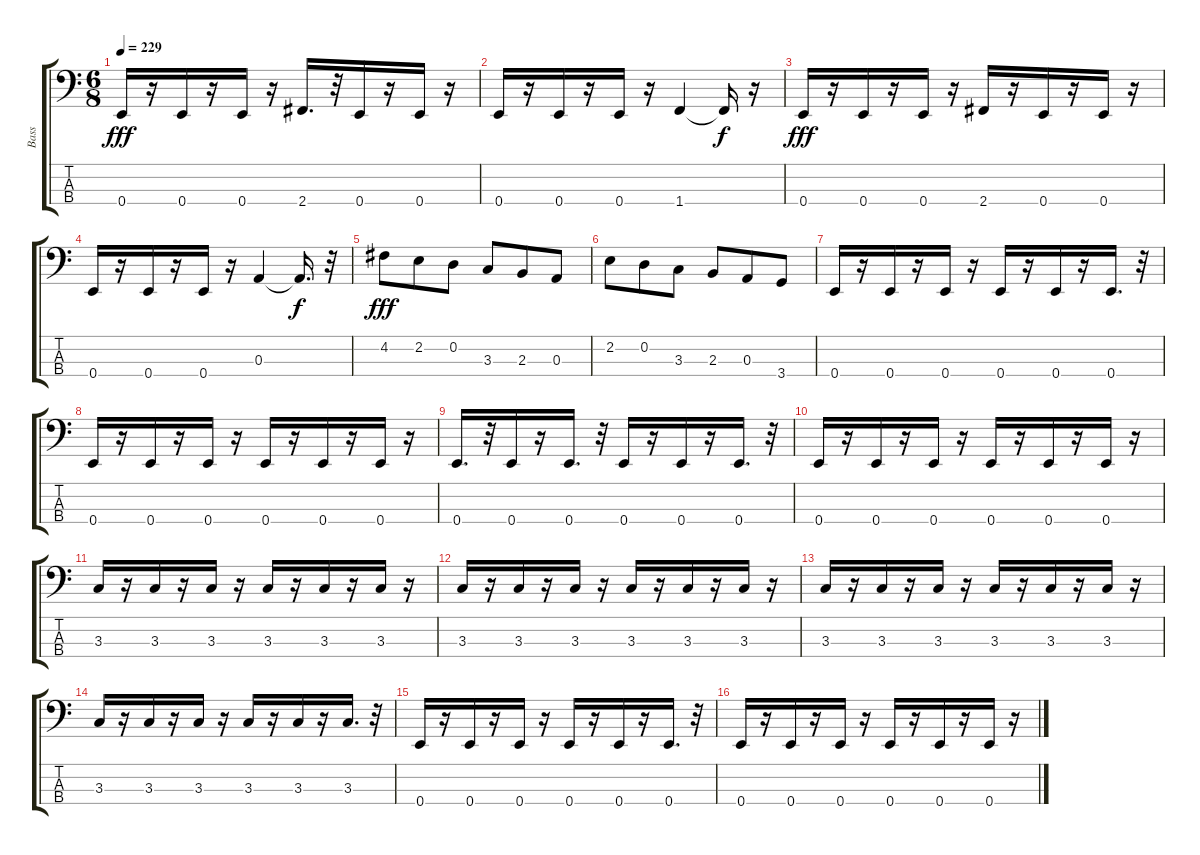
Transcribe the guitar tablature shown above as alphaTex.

\track ("Bass" "Bass") {instrument electricbasspick}
\staff {score tabs}
\tuning (G2 D2 A1 E1) {hide}
\ts (6 8)
\tempo 229
\clef f4
\ks c
0.4.16{dy fff} r.16 0.4.16 r.16 0.4.16 r.16 2.4.16{d} r.32 0.4.16 r.16 0.4.16 r.16 |
0.4.16 r.16 0.4.16 r.16 0.4.16 r.16 1.4.4 1.4{t}.16{dy f} r.16 |
0.4.16{dy fff} r.16 0.4.16 r.16 0.4.16 r.16 2.4.16 r.16 0.4.16 r.16 0.4.16 r.16 |
0.4.16 r.16 0.4.16 r.16 0.4.16 r.16 0.3.4 0.3{t}.16{d dy f} r.32 |
4.2.8{dy fff} 2.2.8 0.2.8 3.3.8 2.3.8 0.3.8 |
2.2.8 0.2.8 3.3.8 2.3.8 0.3.8 3.4.8 |
0.4.16 r.16 0.4.16 r.16 0.4.16 r.16 0.4.16 r.16 0.4.16 r.16 0.4.16{d} r.32 |
0.4.16 r.16 0.4.16 r.16 0.4.16 r.16 0.4.16 r.16 0.4.16 r.16 0.4.16 r.16 |
0.4.16{d} r.32 0.4.16 r.16 0.4.16{d} r.32 0.4.16 r.16 0.4.16 r.16 0.4.16{d} r.32 |
0.4.16 r.16 0.4.16 r.16 0.4.16 r.16 0.4.16 r.16 0.4.16 r.16 0.4.16 r.16 |
3.3.16 r.16 3.3.16 r.16 3.3.16 r.16 3.3.16 r.16 3.3.16 r.16 3.3.16 r.16 |
3.3.16 r.16 3.3.16 r.16 3.3.16 r.16 3.3.16 r.16 3.3.16 r.16 3.3.16 r.16 |
3.3.16 r.16 3.3.16 r.16 3.3.16 r.16 3.3.16 r.16 3.3.16 r.16 3.3.16 r.16 |
3.3.16 r.16 3.3.16 r.16 3.3.16 r.16 3.3.16 r.16 3.3.16 r.16 3.3.16{d} r.32 |
0.4.16 r.16 0.4.16 r.16 0.4.16 r.16 0.4.16 r.16 0.4.16 r.16 0.4.16{d} r.32 |
0.4.16 r.16 0.4.16 r.16 0.4.16 r.16 0.4.16 r.16 0.4.16 r.16 0.4.16 r.16
